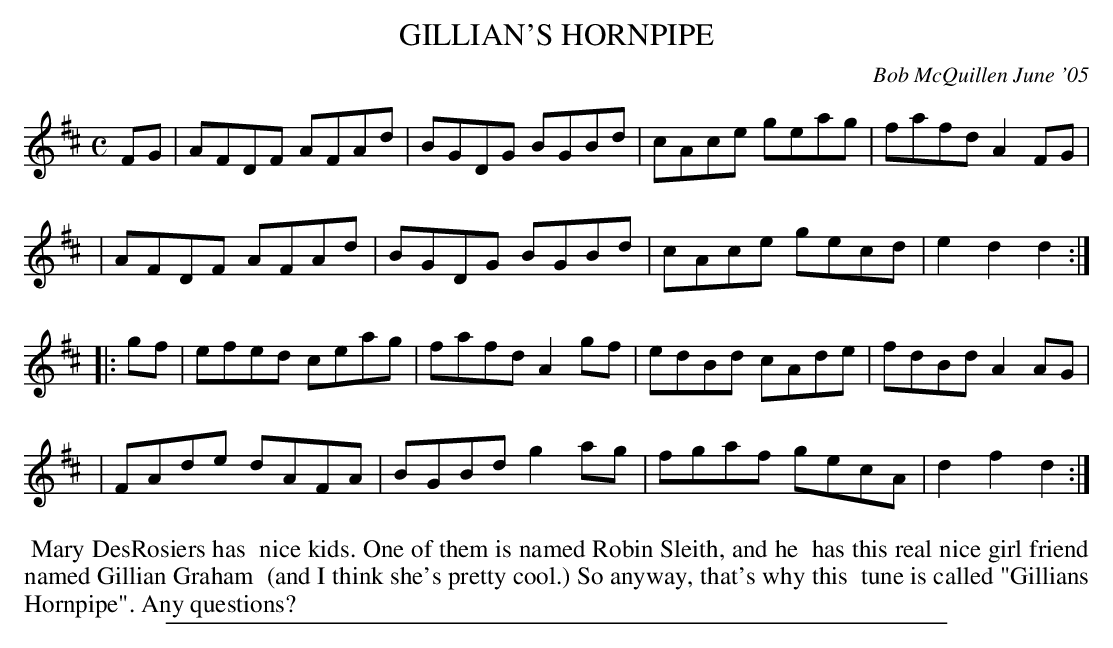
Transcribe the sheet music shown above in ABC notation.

X:1
T: GILLIAN'S HORNPIPE
C: Bob McQuillen June '05
M: C
L: 1/8
K: D
FG \
| AFDF AFAd | BGDG BGBd | cAce geag | fafd A2FG |
| AFDF AFAd | BGDG BGBd | cAce gecd | e2d2 d2 :|
|: gf \
| efed ceag | fafd A2gf | edBd cAde | fdBd A2AG |
| FAde dAFA | BGBd g2ag | fgaf gecA | d2f2 d2 :|
